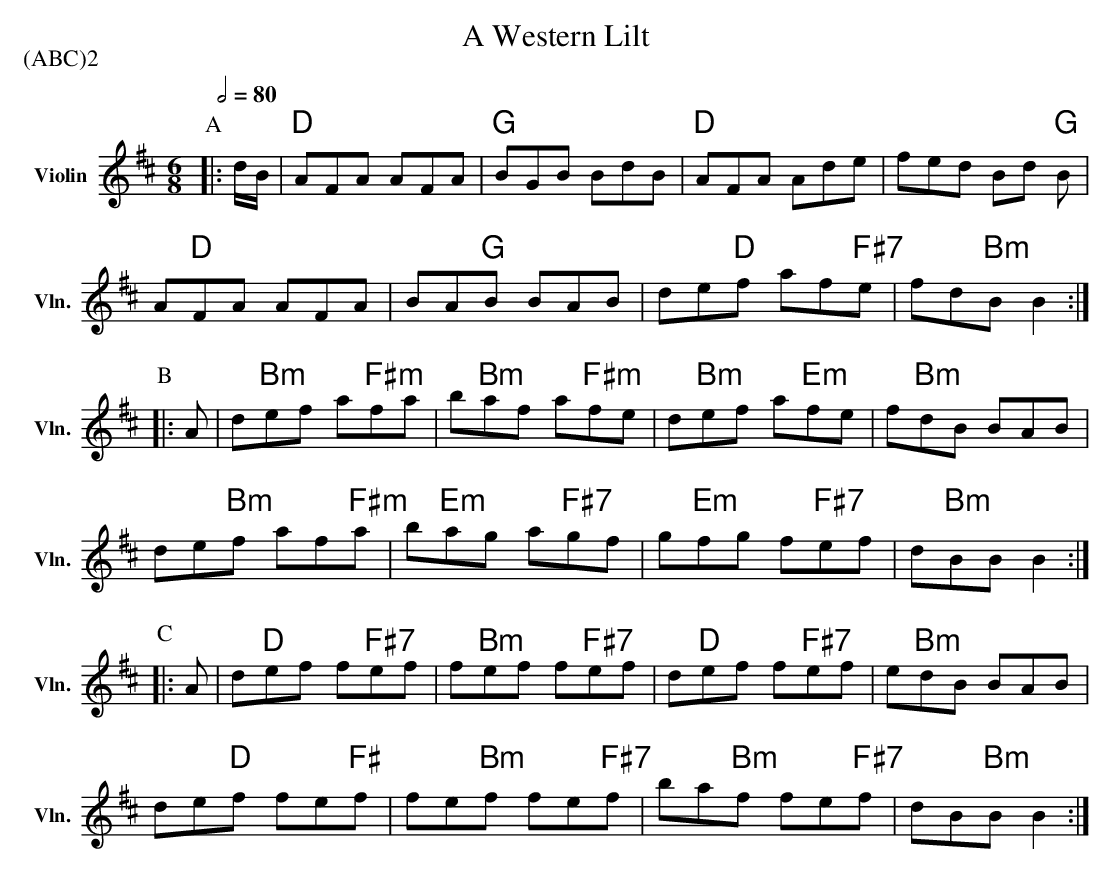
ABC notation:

X:1
T:A Western Lilt
P:(ABC)2
L:1/8
M:6/8
Q:1/2=80
K:D
V:1 treble nm="Violin" snm="Vln."
V:1
P:A
|: d/B/ | "D" AFA AFA | "G" BGB BdB | "D" AFA Ade | fed Bd "G" B |
A"D"FA AFA | BA"G"B BAB |  de"D"f af"F#7"e | fd"Bm"B B2 :|
P:B
|: A | d"Bm"ef a"F#m"fa | b"Bm"af a"F#m"fe | d"Bm"ef a"Em"fe |  f"Bm"dB BAB |
de"Bm"f af"F#m"a | b"Em"ag a"F#7"gf | g"Em"fg f"F#7"ef | d"Bm"BB B2 :|
P:C
|: A | d"D"ef f"F#7"ef | f"Bm"ef f"F#7"ef | d"D"ef f"F#7"ef | e"Bm"dB BAB |
de"D"f fe"F#"f |  fe"Bm"f fe"F#7"f | ba"Bm"f fe"F#7"f | dB"Bm"B B2 :|
